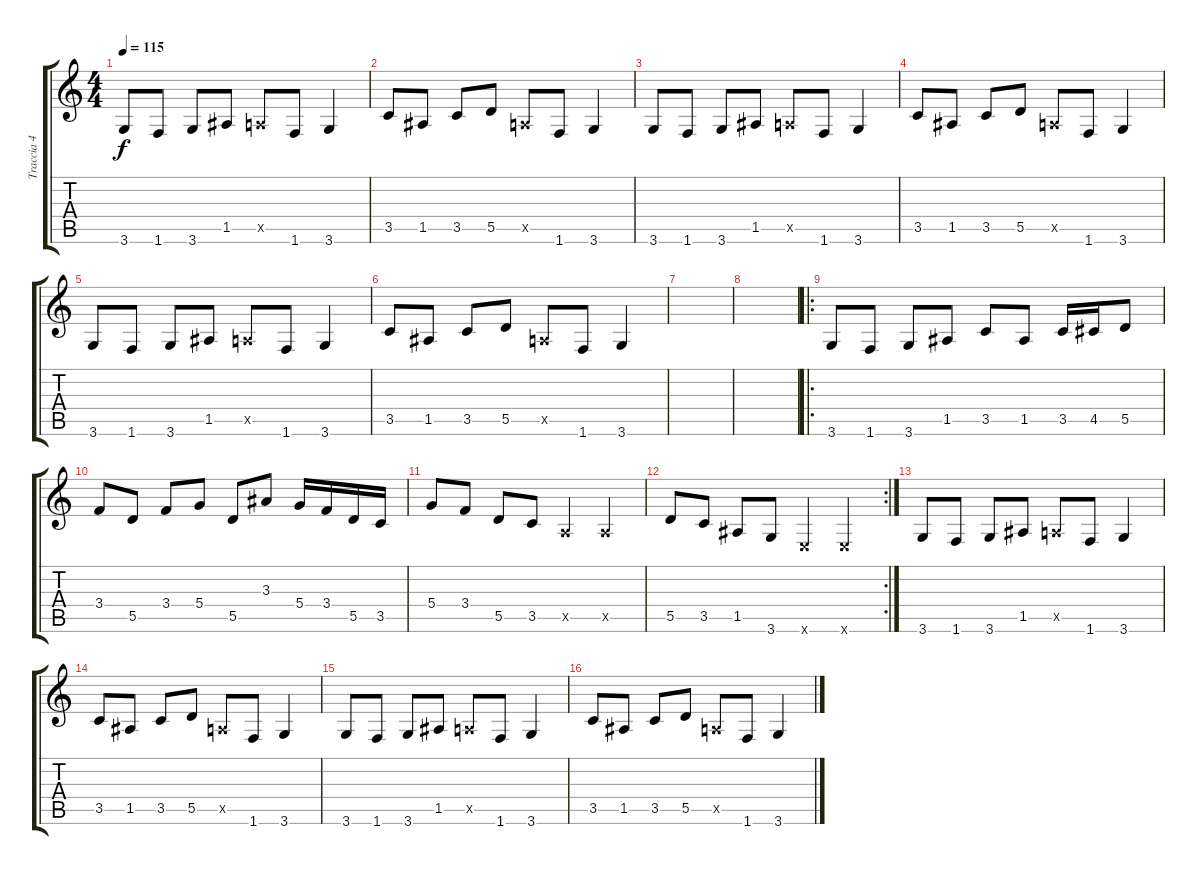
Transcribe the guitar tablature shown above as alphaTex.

\track ("Traccia 4" "Traccia 4") {instrument electricbassfinger}
\staff {score tabs}
\tuning (E4 B3 G3 D3 A2 E2) {hide}
\ts (4 4)
\tempo 115
\clef g2
\ks c
3.6.8{dy f} 1.6.8 3.6.8 1.5.8 0.5{x}.8 1.6.8 3.6.4 |
3.5.8 1.5.8 3.5.8 5.5.8 0.5{x}.8 1.6.8 3.6.4 |
3.6.8 1.6.8 3.6.8 1.5.8 0.5{x}.8 1.6.8 3.6.4 |
3.5.8 1.5.8 3.5.8 5.5.8 0.5{x}.8 1.6.8 3.6.4 |
3.6.8 1.6.8 3.6.8 1.5.8 0.5{x}.8 1.6.8 3.6.4 |
3.5.8 1.5.8 3.5.8 5.5.8 0.5{x}.8 1.6.8 3.6.4 |
|
|
\ro
3.6.8 1.6.8 3.6.8 1.5.8 3.5.8 1.5.8 3.5.16 4.5.16 5.5.8 |
3.4.8 5.5.8 3.4.8 5.4.8 5.5.8 3.3.8 5.4.16 3.4.16 5.5.16 3.5.16 |
5.4.8 3.4.8 5.5.8 3.5.8 0.5{x}.4 0.5{x}.4 |
\rc 2
5.5.8 3.5.8 1.5.8 3.6.8 0.6{x}.4 0.6{x}.4 |
3.6.8 1.6.8 3.6.8 1.5.8 0.5{x}.8 1.6.8 3.6.4 |
3.5.8 1.5.8 3.5.8 5.5.8 0.5{x}.8 1.6.8 3.6.4 |
3.6.8 1.6.8 3.6.8 1.5.8 0.5{x}.8 1.6.8 3.6.4 |
3.5.8 1.5.8 3.5.8 5.5.8 0.5{x}.8 1.6.8 3.6.4
